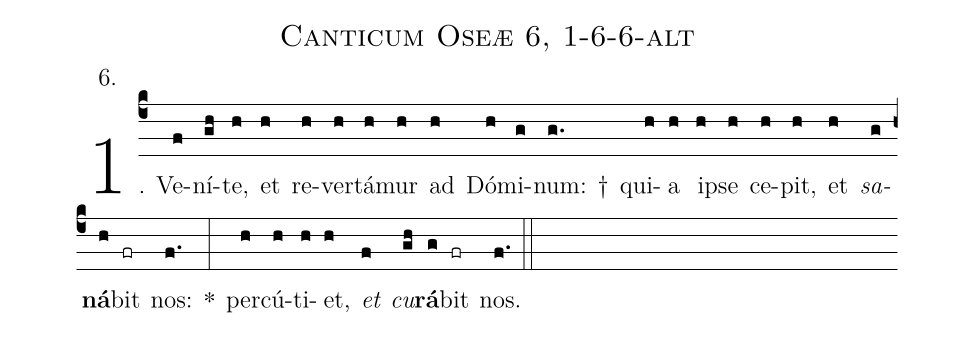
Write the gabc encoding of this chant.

name: Canticum Oseæ 6, 1-6-6-alt;
annotation: 6.;
%%
(c4)1. Ve(f)ní(gh)te,(h) et(h) re(h)ver(h)tá(h)mur(h) ad(h) Dó(h)mi(g)num: †(g.) qui(h)a(h) ip(h)se(h) ce(h)pit,(h) et(h) <i>sa</i>(g)<b>ná</b>(h)bit(fr) nos:(f.) *(:) per(h)cú(h)ti(h)et,(h) <i>et</i>(f) <i>cu</i>(gh)<b>rá</b>(g)bit(fr) nos.(f.) (::)
